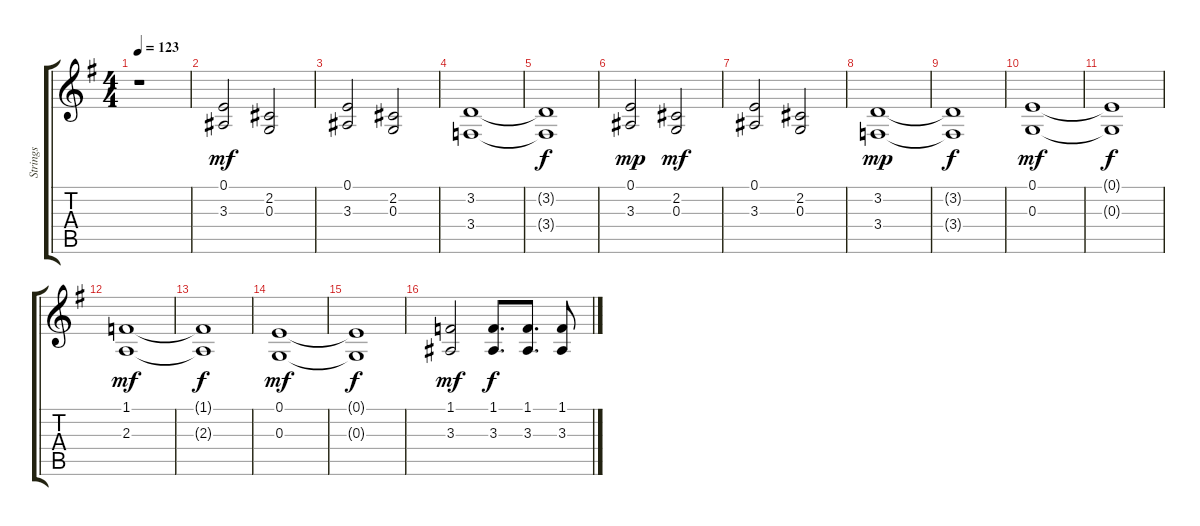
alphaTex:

\track ("Strings" "Strings") {instrument stringensemble2}
\staff {score tabs}
\tuning (E4 B3 G3 D3 A2 E2) {hide}
\ts (4 4)
\tempo 123
\clef g2
\ks g
r.1{dy mf} |
(0.1 3.3).2 (2.2 0.3).2 |
(0.1 3.3).2 (2.2 0.3).2 |
(3.2 3.4).1 |
(3.2{t} 3.4{t}).1{dy f} |
(0.1 3.3).2{dy mp} (2.2 0.3).2{dy mf} |
(0.1 3.3).2 (2.2 0.3).2 |
(3.2 3.4).1{dy mp} |
(3.2{t} 3.4{t}).1{dy f} |
(0.1 0.3).1{dy mf} |
(0.1{t} 0.3{t}).1{dy f} |
(1.1 2.3).1{dy mf} |
(1.1{t} 2.3{t}).1{dy f} |
(0.1 0.3).1{dy mf} |
(0.1{t} 0.3{t}).1{dy f} |
(1.1 3.3).2{dy mf} (1.1 3.3).8{d dy f} (1.1 3.3).8{d} (1.1 3.3).8
